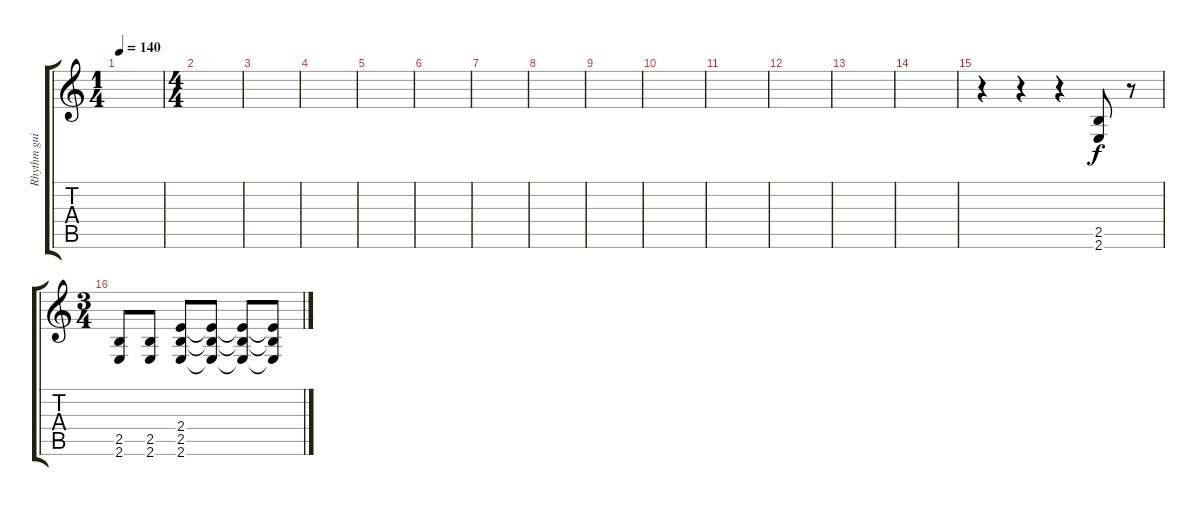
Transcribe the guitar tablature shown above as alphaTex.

\track ("Rhythm guitar" "Rhythm gui") {instrument distortionguitar}
\staff {score tabs}
\tuning (E4 B3 G3 D3 A2 D2) {hide}
\ts (1 4)
\tempo 140
\clef g2
\ks c
|
\ts (4 4)
|
|
|
|
|
|
|
|
|
|
|
|
|
r.4 r.4 r.4 (2.5 2.6).8 r.8 |
\ts (3 4)
(2.5 2.6).8 (2.5 2.6).8 (2.4 2.5 2.6).8 (2.4{t} 2.5{t} 2.6{t}).8 (2.4{t} 2.5{t} 2.6{t}).8 (2.4{t} 2.5{t} 2.6{t}).8
